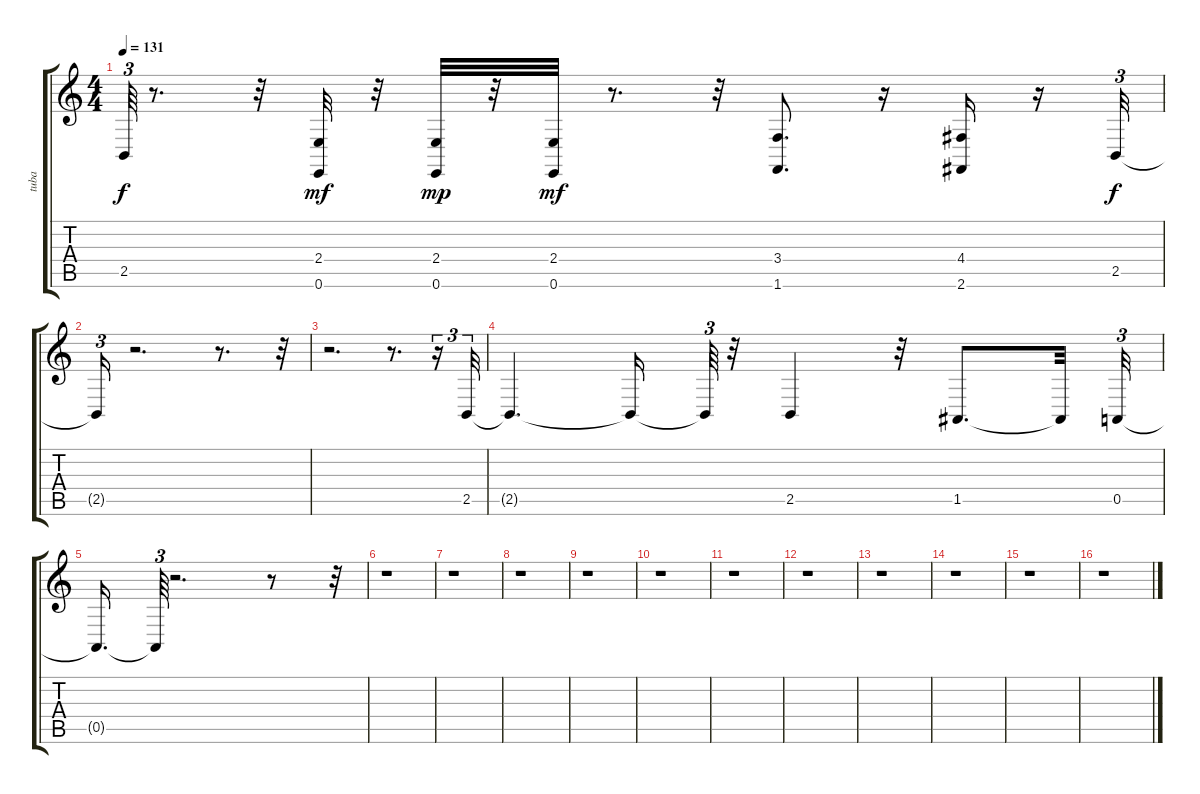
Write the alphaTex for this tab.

\track ("tuba" "tuba") {instrument tuba}
\staff {score tabs}
\tuning (E4 B3 G3 D3 A2 E2) {hide}
\ts (4 4)
\tempo 131
\clef g2
\ks c
2.5{t}.64{tu (3 2) dy f} r.8{d} r.32 (2.4 0.6).32{dy mf} r.32 (2.4 0.6).32{dy mp} r.32 (2.4 0.6).32{dy mf} r.8{d} r.32 (3.4 1.6).8{d} r.16 (4.4 2.6).16 r.16 2.5.32{tu (3 2) dy f} |
2.5{t}.16{tu (3 2)} r.2{d} r.8{d} r.32{tu (3 2)} |
r.2{d} r.8{d} r.16{tu (3 2)} 2.5.32{tu (3 2)} |
2.5{t}.4{d} 2.5{t}.16 2.5{t}.64{tu (3 2)} r.32 2.5.4 r.32 1.5.8{d} 1.5{t}.32 0.5.32{tu (3 2)} |
0.5{t}.16{d} 0.5{t}.64{tu (3 2)} r.2{d} r.8 r.32{tu (3 2)} |
r.1 |
r.1 |
r.1 |
r.1 |
r.1 |
r.1 |
r.1 |
r.1 |
r.1 |
r.1 |
r.1
